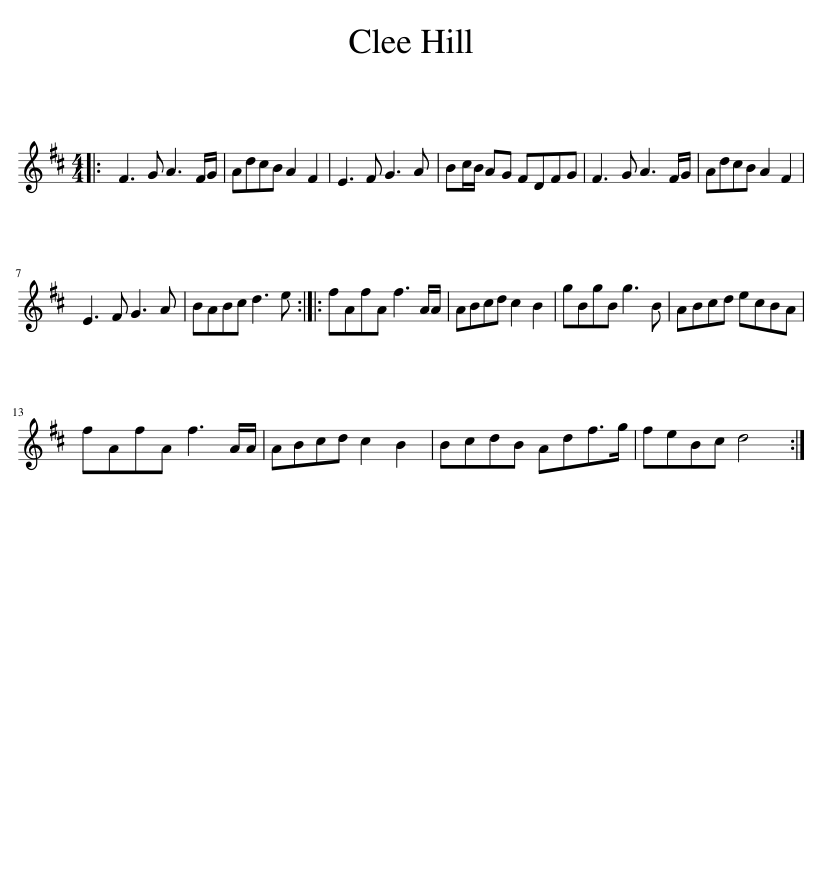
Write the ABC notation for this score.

X:1
L:1/8
M:4/4
I:linebreak $
K:D
V:1 treble
V:1
|: F3 G A3 F/G/ | AdcB A2 F2 | E3 F G3 A | Bc/B/ AG FDFG | F3 G A3 F/G/ | %5
 AdcB A2 F2 |$ E3 F G3 A | BABc d3 e :: fAfA f3 A/A/ | ABcd c2 B2 | %10
 gBgB g3 B | ABcd ecBA |$ fAfA f3 A/A/ | ABcd c2 B2 | BcdB Adf>g | %15
 feBc d4 :| %16
